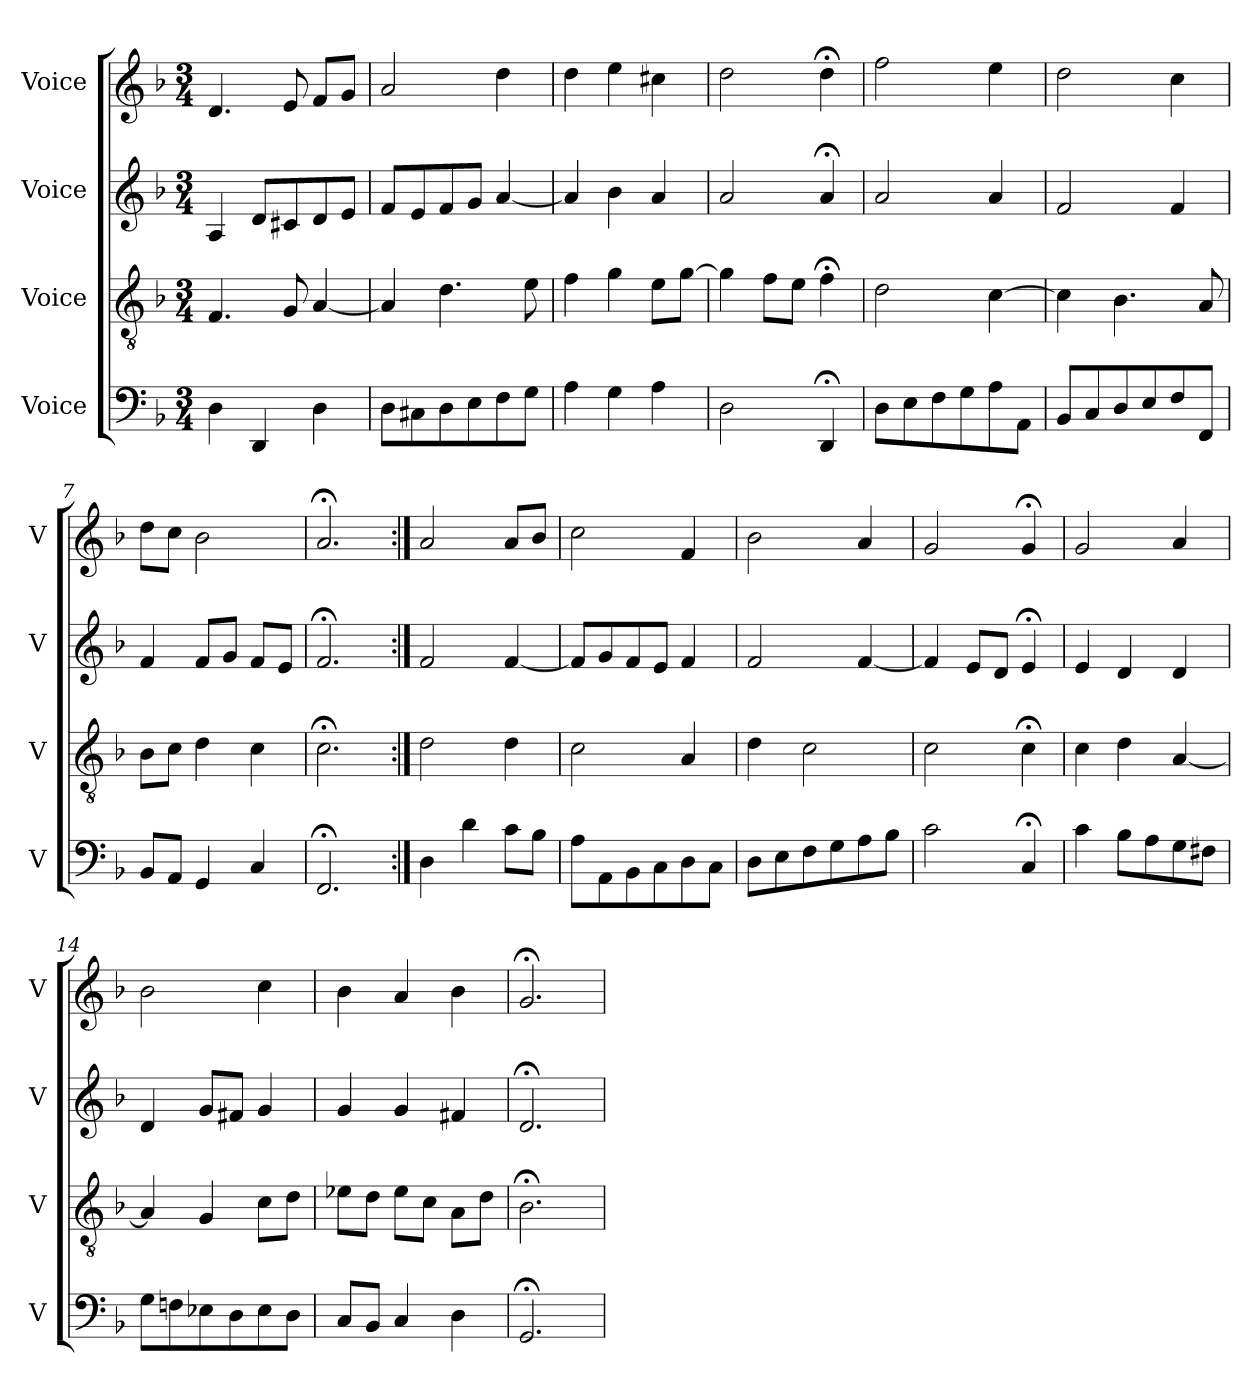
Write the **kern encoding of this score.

**kern	**kern	**kern	**kern
*part4	*part3	*part2	*part1
*staff4	*staff3	*staff2	*staff1
*I"Voice	*I"Voice	*I"Voice	*I"Voice
*I'V	*I'V	*I'V	*I'V
*clefF4	*clefGv2	*clefG2	*clefG2
*k[b-]	*k[b-]	*k[b-]	*k[b-]
*M3/4	*M3/4	*M3/4	*M3/4
=1	=1	=1	=1
4D\	4.F/	4A/	4.d/
4DD/	.	8d/L	.
.	8G/	8c#X/	8e/
4D\	[4A/	8d/	8f/L
.	.	8e/J	8g/J
=2	=2	=2	=2
8D\L	4A/]	8f/L	2a/
8C#X\	.	8e/	.
8D\	4.d\	8f/	.
8E\	.	8g/J	.
8F\	.	[4a/	4dd\
8G\J	8e\	.	.
=3	=3	=3	=3
4A\	4f\	4a/]	4dd\
4G\	4g\	4b-\	4ee\
4A\	8e\L	4a/	4cc#X\
.	[8g\J	.	.
=4	=4	=4	=4
2D\	4g\]	2a/	2dd\
.	8f\L	.	.
.	8e\J	.	.
4DD;</	4f;<\	4a;</	4dd;<\
=5	=5	=5	=5
8D\L	2d\	2a/	2ff\
8E\	.	.	.
8F\	.	.	.
8G\	.	.	.
8A\	[4c\	4a/	4ee\
8AA\J	.	.	.
=6	=6	=6	=6
8BB-/L	4c\]	2f/	2dd\
8C/	.	.	.
8D/	4.B-\	.	.
8E/	.	.	.
8F/	.	4f/	4cc\
8FF/J	8A/	.	.
=7	=7	=7	=7
8BB-/L	8B-\L	4f/	8dd\L
8AA/J	8c\J	.	8cc\J
4GG/	4d\	8f/L	2b-\
.	.	8g/J	.
4C/	4c\	8f/L	.
.	.	8e/J	.
!!LO:LB:g=z
=8	=8	=8	=8
2.FF;</	2.c;<\	2.f;</	2.a;</
=9:|!	=9:|!	=9:|!	=9:|!
4D\	2d\	2f/	2a/
4d\	.	.	.
8c\L	4d\	[4f/	8a/L
8B-\J	.	.	8b-/J
=10	=10	=10	=10
8A\L	2c\	8f/L]	2cc\
8AA\	.	8g/	.
8BB-\	.	8f/	.
8C\	.	8e/J	.
8D\	4A/	4f/	4f/
8C\J	.	.	.
=11	=11	=11	=11
8D\L	4d\	2f/	2b-\
8E\	.	.	.
8F\	2c\	.	.
8G\	.	.	.
8A\	.	[4f/	4a/
8B-\J	.	.	.
=12	=12	=12	=12
2c\	2c\	4f/]	2g/
.	.	8e/L	.
.	.	8d/J	.
4C;</	4c;<\	4e;</	4g;</
=13	=13	=13	=13
4c\	4c\	4e/	2g/
8B-\L	4d\	4d/	.
8A\	.	.	.
8G\	[4A/	4d/	4a/
8F#X\J	.	.	.
=14	=14	=14	=14
8G\L	4A/]	4d/	2b-\
8Fn\	.	.	.
8E-X\	4G/	8g/L	.
8D\	.	8f#X/J	.
8E-\	8c\L	4g/	4cc\
8D\J	8d\J	.	.
=15	=15	=15	=15
8C/L	8e-X\L	4g/	4b-\
8BB-/J	8d\J	.	.
4C/	8e-\L	4g/	4a/
.	8c\J	.	.
4D\	8A\L	4f#X/	4b-\
.	8d\J	.	.
!!LO:LB:g=z
=16	=16	=16	=16
2.GG;</	2.B-;<\	2.d;</	2.g;</
=	=	=	=
*-	*-	*-	*-
